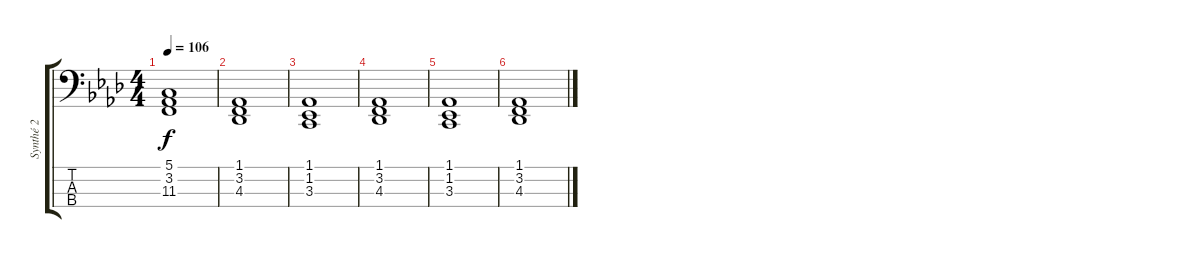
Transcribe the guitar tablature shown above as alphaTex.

\track ("Synthé 2" "Synthé 2") {instrument pad4choir}
\staff {score tabs}
\tuning (G2 D2 A1 E1) {hide}
\ts (4 4)
\tempo 106
\clef f4
\ks ab
(5.1 3.2 11.3).1{dy f} |
(1.1 3.2 4.3).1 |
(1.1 1.2 3.3).1 |
(1.1 3.2 4.3).1 |
(1.1 1.2 3.3).1 |
(1.1 3.2 4.3).1
